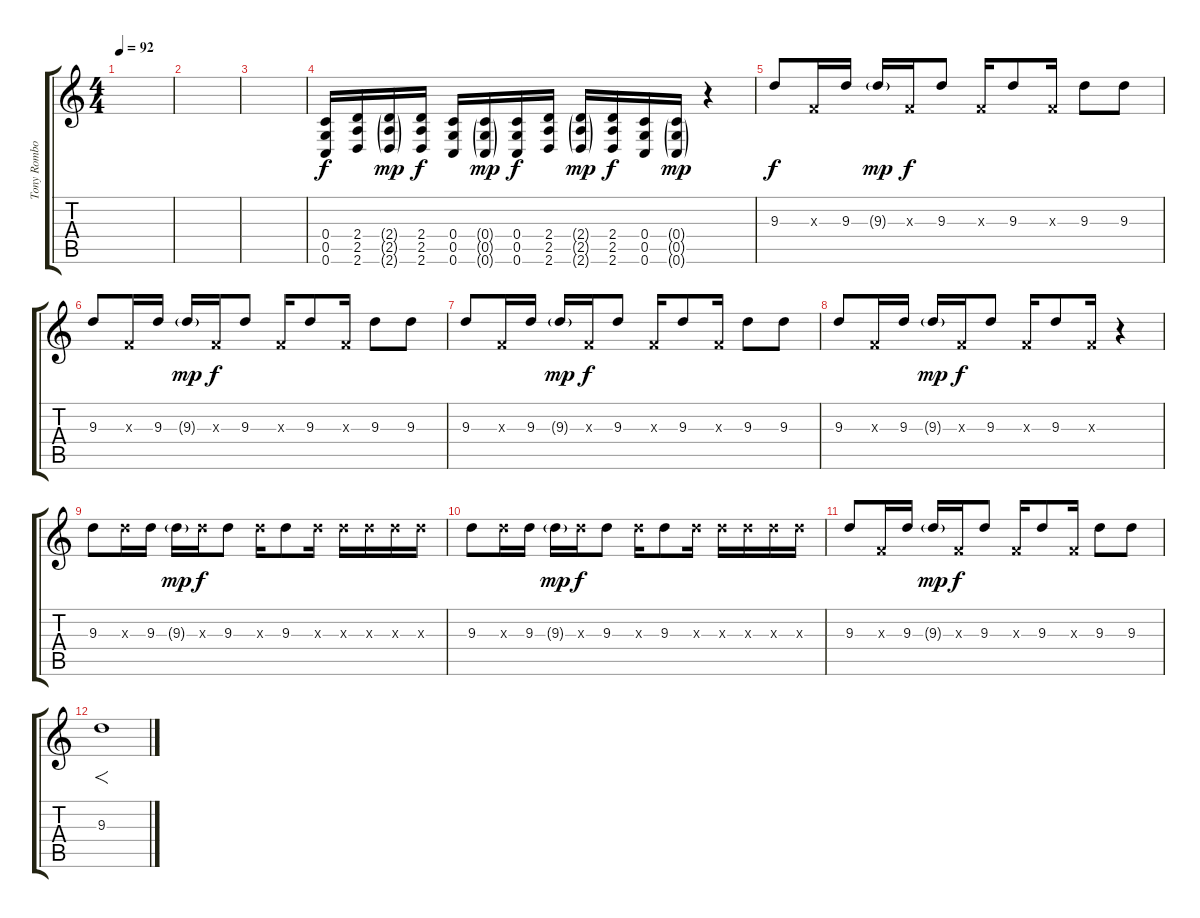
\track ("Tony Rombola (1)" "Tony Rombo") {instrument distortionguitar}
\staff {score tabs}
\tuning (D4 A3 F3 C3 G2 C2) {hide}
\ts (4 4)
\tempo 92
\clef g2
\ks c
|
|
|
(0.4 0.5 0.6).16{instrument electricguitarmuted} (2.4 2.5 2.6).16 (2.4{g} 2.5{g} 2.6{g}).16{dy mp} (2.4 2.5 2.6).16{dy f} (0.4 0.5 0.6).16 (0.4{g} 0.5{g} 0.6{g}).16{dy mp} (0.4 0.5 0.6).16{dy f} (2.4 2.5 2.6).16 (2.4{g} 2.5{g} 2.6{g}).16{dy mp} (2.4 2.5 2.6).16{dy f} (0.4 0.5 0.6).16 (0.4{g} 0.5{g} 0.6{g}).16{dy mp} r.4{instrument distortionguitar} |
9.3.8{dy f} 0.3{x}.16 9.3.16 9.3{g}.16{dy mp} 0.3{x}.16{dy f} 9.3.8 0.3{x}.16 9.3.8 0.3{x}.16 9.3.8 9.3.8 |
9.3.8 0.3{x}.16 9.3.16 9.3{g}.16{dy mp} 0.3{x}.16{dy f} 9.3.8 0.3{x}.16 9.3.8 0.3{x}.16 9.3.8 9.3.8 |
9.3.8 0.3{x}.16 9.3.16 9.3{g}.16{dy mp} 0.3{x}.16{dy f} 9.3.8 0.3{x}.16 9.3.8 0.3{x}.16 9.3.8 9.3.8 |
9.3.8 0.3{x}.16 9.3.16 9.3{g}.16{dy mp} 0.3{x}.16{dy f} 9.3.8 0.3{x}.16 9.3.8 0.3{x}.16 r.4 |
9.3.8 9.3{x}.16 9.3.16 9.3{g}.16{dy mp} 9.3{x}.16{dy f} 9.3.8 9.3{x}.16 9.3.8 9.3{x}.16 9.3{x}.16 9.3{x}.16 9.3{x}.16 9.3{x}.16 |
9.3.8 9.3{x}.16 9.3.16 9.3{g}.16{dy mp} 9.3{x}.16{dy f} 9.3.8 9.3{x}.16 9.3.8 9.3{x}.16 9.3{x}.16 9.3{x}.16 9.3{x}.16 9.3{x}.16 |
9.3.8 0.3{x}.16 9.3.16 9.3{g}.16{dy mp} 0.3{x}.16{dy f} 9.3.8 0.3{x}.16 9.3.8 0.3{x}.16 9.3.8 9.3.8 |
9.3.1{f}
